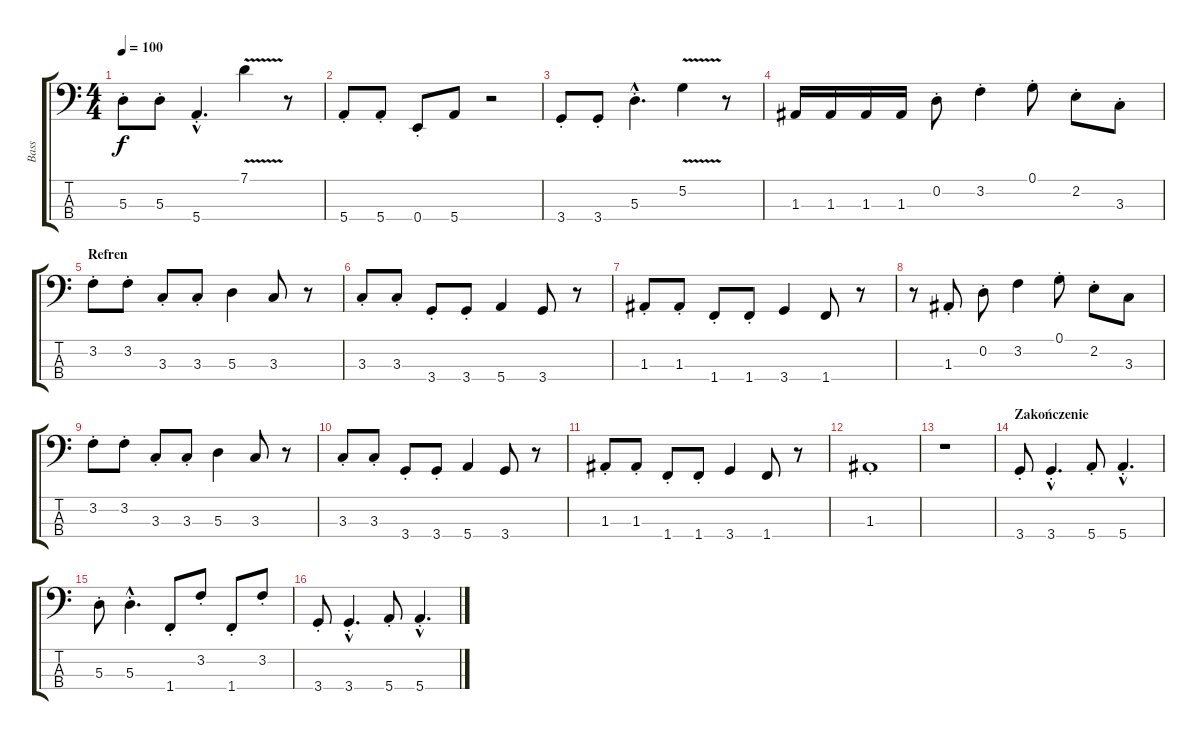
\track ("Bass" "Bass") {instrument electricbassfinger}
\staff {score tabs}
\tuning (G2 D2 A1 E1) {hide}
\ts (4 4)
\tempo 100
\clef f4
\ks c
5.3{st}.8{dy f} 5.3{st}.8 5.4{hac st}.4{d} 7.1{v}.4 r.8 |
5.4{st}.8 5.4{st}.8 0.4{st}.8 5.4.8 r.2 |
3.4{st}.8 3.4{st}.8 5.3{hac st}.4{d} 5.2{v}.4 r.8 |
1.3.16 1.3.16 1.3.16 1.3.16 0.2{st}.8 3.2{st}.4 0.1{st}.8 2.2{st}.8 3.3{st}.8 |
\section ("" "Refren")
3.2{st}.8 3.2{st}.8 3.3{st}.8 3.3{st}.8 5.3.4 3.3.8 r.8 |
3.3{st}.8 3.3{st}.8 3.4{st}.8 3.4{st}.8 5.4.4 3.4.8 r.8 |
1.3{st}.8 1.3{st}.8 1.4{st}.8 1.4{st}.8 3.4.4 1.4.8 r.8 |
r.8 1.3{st}.8 0.2{st}.8 3.2.4 0.1{st}.8 2.2{st}.8 3.3.8 |
3.2{st}.8 3.2{st}.8 3.3{st}.8 3.3{st}.8 5.3.4 3.3.8 r.8 |
3.3{st}.8 3.3{st}.8 3.4{st}.8 3.4{st}.8 5.4.4 3.4.8 r.8 |
1.3{st}.8 1.3{st}.8 1.4{st}.8 1.4{st}.8 3.4.4 1.4.8 r.8 |
1.3{st}.1 |
r.1 |
\section ("" "Zakończenie")
3.4{st}.8 3.4{hac st}.4{d} 5.4{st}.8 5.4{hac st}.4{d} |
5.3{st}.8 5.3{hac st}.4{d} 1.4{st}.8 3.2{st}.8 1.4{st}.8 3.2{st}.8 |
3.4{st}.8 3.4{hac st}.4{d} 5.4{st}.8 5.4{hac st}.4{d}
